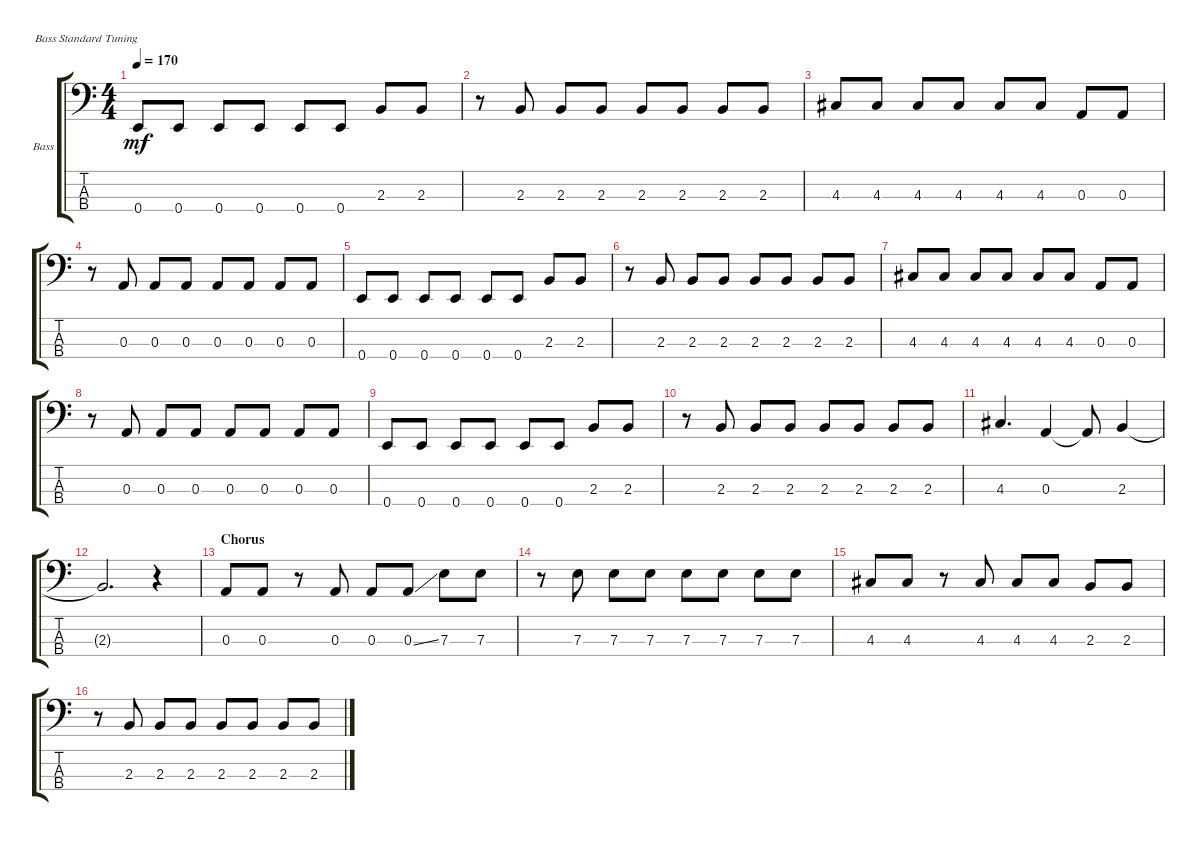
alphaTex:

\defaultSystemsLayout 4
\bracketExtendMode groupsimilarinstruments
\firstSystemTrackNameOrientation horizontal
\otherSystemsTrackNameOrientation horizontal
\track ("Electric Bass" "Bass") {instrument electricbassfinger}
\staff {score tabs}
\tuning (G2 D2 A1 E1)
\ts (4 4)
\tempo 170
\clef f4
\ks c
0.4.8{dy mf} 0.4.8 0.4.8 0.4.8 0.4.8 0.4.8 2.3.8 2.3.8 |
r.8 2.3.8 2.3.8 2.3.8 2.3.8 2.3.8 2.3.8 2.3.8 |
4.3.8 4.3.8 4.3.8 4.3.8 4.3.8 4.3.8 0.3.8 0.3.8 |
r.8 0.3.8 0.3.8 0.3.8 0.3.8 0.3.8 0.3.8 0.3.8 |
0.4.8 0.4.8 0.4.8 0.4.8 0.4.8 0.4.8 2.3.8 2.3.8 |
r.8 2.3.8 2.3.8 2.3.8 2.3.8 2.3.8 2.3.8 2.3.8 |
4.3.8 4.3.8 4.3.8 4.3.8 4.3.8 4.3.8 0.3.8 0.3.8 |
r.8 0.3.8 0.3.8 0.3.8 0.3.8 0.3.8 0.3.8 0.3.8 |
0.4.8 0.4.8 0.4.8 0.4.8 0.4.8 0.4.8 2.3.8 2.3.8 |
r.8 2.3.8 2.3.8 2.3.8 2.3.8 2.3.8 2.3.8 2.3.8 |
4.3.4{d} 0.3.4 0.3{t}.8 2.3.4 |
2.3{t}.2{d} r.4 |
\section ("" "Chorus")
0.3.8 0.3.8 r.8 0.3.8 0.3.8 0.3{ss}.8 7.3.8 7.3.8 |
r.8 7.3.8 7.3.8 7.3.8 7.3.8 7.3.8 7.3.8 7.3.8 |
4.3.8 4.3.8 r.8 4.3.8 4.3.8 4.3.8 2.3.8 2.3.8 |
r.8 2.3.8 2.3.8 2.3.8 2.3.8 2.3.8 2.3.8 2.3.8
